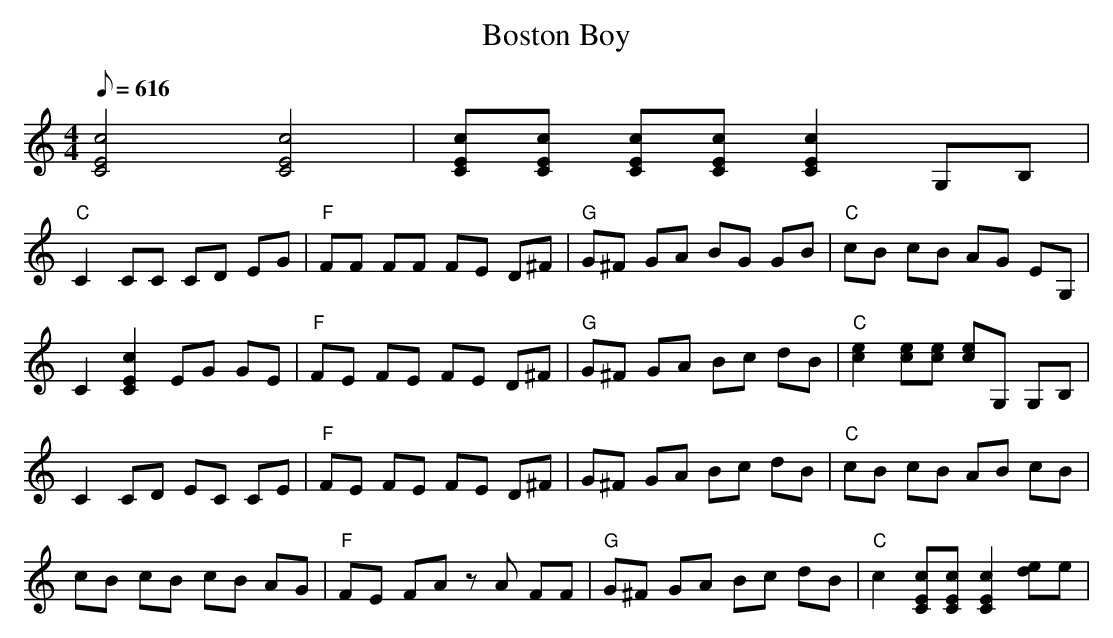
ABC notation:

X:1b
T: Boston Boy
L: 1/8
Q: 616
M: 4/4
K: C
 [c4E4C4] [c4E4C4] | [cEC][cEC] [cEC][cEC] [c2E2C2] G,B, |
 "C"C2 CC CD EG | "F"FF FF FE D^F | "G"G^F GA BG GB | "C"cB cB AG EG, |
 C2 [c2E2C2] EG GE | "F"FE FE FE D^F | "G"G^F GA Bc dB | "C"[e2c2] [ec][ec] [ec]G, G,B, |
 C2 CD EC CE | "F"FE FE FE D^F | G^F GA Bc dB | "C"cB cB AB cB |
 cB cB cB AG | "F"FE FA zA FF | "G"G^F GA Bc dB | "C"c2 [cEC][cEC] [c2E2C2] [ed]e |
